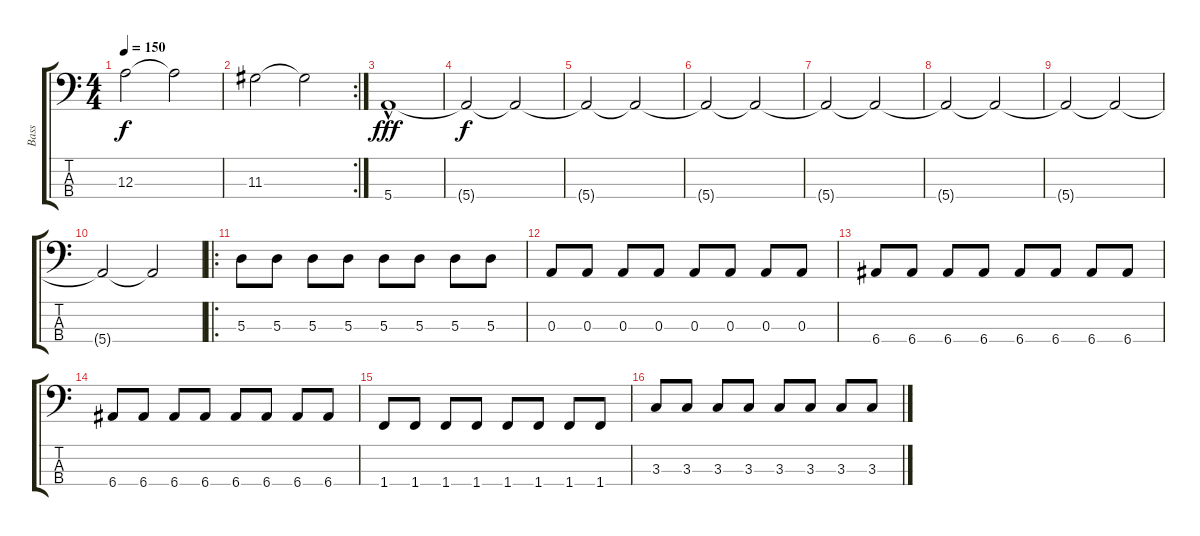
\track ("Bass" "Bass") {instrument electricbassfinger}
\staff {score tabs}
\tuning (G2 D2 A1 E1) {hide}
\ts (4 4)
\tempo 150
\clef f4
\ks c
12.3.2{dy f} 12.3{t}.2 |
\rc 2
11.3.2 11.3{t}.2 |
5.4{hac}.1{dy fff} |
5.4{t}.2{dy f} 5.4{t}.2 |
5.4{t}.2 5.4{t}.2 |
5.4{t}.2 5.4{t}.2 |
5.4{t}.2 5.4{t}.2 |
5.4{t}.2 5.4{t}.2 |
5.4{t}.2 5.4{t}.2 |
5.4{t}.2 5.4{t}.2 |
\ro
5.3.8 5.3.8 5.3.8 5.3.8 5.3.8 5.3.8 5.3.8 5.3.8 |
0.3.8 0.3.8 0.3.8 0.3.8 0.3.8 0.3.8 0.3.8 0.3.8 |
6.4.8 6.4.8 6.4.8 6.4.8 6.4.8 6.4.8 6.4.8 6.4.8 |
6.4.8 6.4.8 6.4.8 6.4.8 6.4.8 6.4.8 6.4.8 6.4.8 |
1.4.8 1.4.8 1.4.8 1.4.8 1.4.8 1.4.8 1.4.8 1.4.8 |
3.3.8 3.3.8 3.3.8 3.3.8 3.3.8 3.3.8 3.3.8 3.3.8
